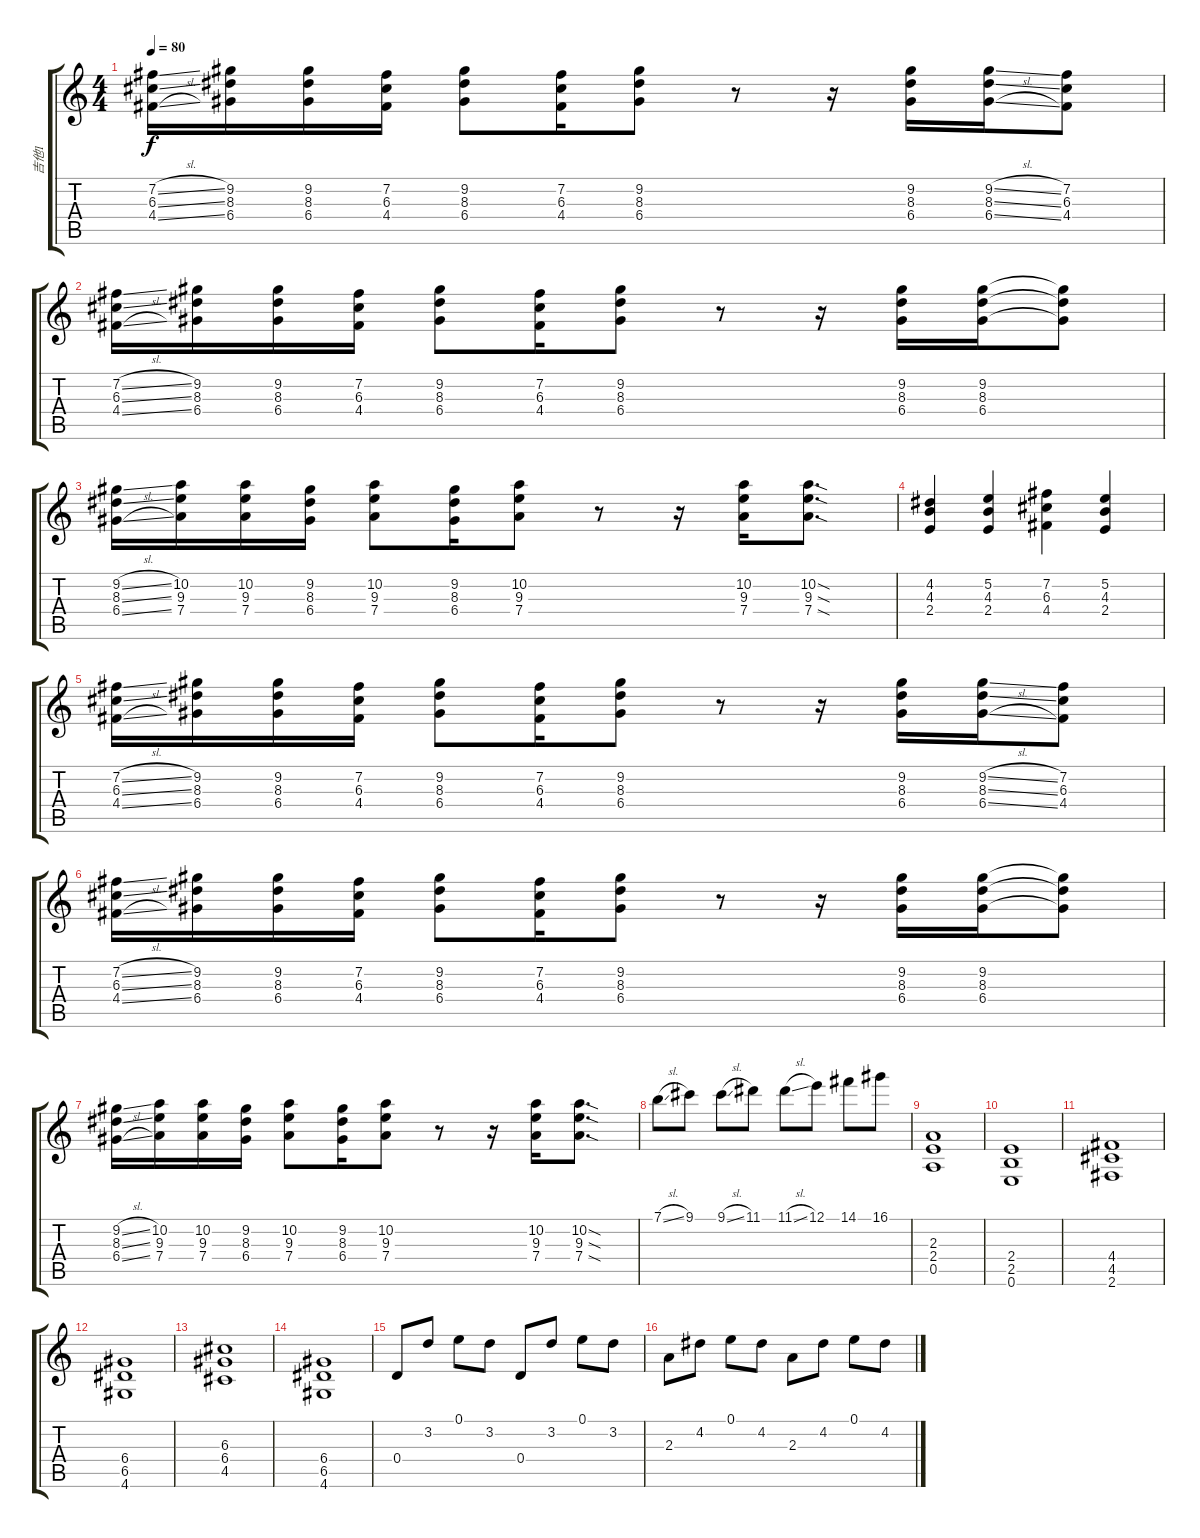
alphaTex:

\track ("吉他1" "吉他1") {instrument distortionguitar}
\staff {score tabs}
\tuning (E4 B3 G3 D3 A2 E2) {hide}
\ts (4 4)
\tempo 80
\clef g2
\ks c
(7.2{sl} 6.3{sl} 4.4{sl}).16{dy f} (9.2 8.3 6.4).16 (9.2 8.3 6.4).16 (7.2 6.3 4.4).16 (9.2 8.3 6.4).8 (7.2 6.3 4.4).16 (9.2 8.3 6.4).8 r.8 r.16 (9.2 8.3 6.4).16 (9.2{sl} 8.3{sl} 6.4{sl}).16 (7.2 6.3 4.4).8 |
(7.2{sl} 6.3{sl} 4.4{sl}).16 (9.2 8.3 6.4).16 (9.2 8.3 6.4).16 (7.2 6.3 4.4).16 (9.2 8.3 6.4).8 (7.2 6.3 4.4).16 (9.2 8.3 6.4).8 r.8 r.16 (9.2 8.3 6.4).16 (9.2 8.3 6.4).16 (9.2{t} 8.3{t} 6.4{t}).8 |
(9.2{sl} 8.3{sl} 6.4{sl}).16 (10.2 9.3 7.4).16 (10.2 9.3 7.4).16 (9.2 8.3 6.4).16 (10.2 9.3 7.4).8 (9.2 8.3 6.4).16 (10.2 9.3 7.4).8 r.8 r.16 (10.2 9.3 7.4).16 (10.2{sod} 9.3{sod} 7.4{sod}).8{d} |
(4.2 4.3 2.4).4 (5.2 4.3 2.4).4 (7.2 6.3 4.4).4 (5.2 4.3 2.4).4 |
(7.2{sl} 6.3{sl} 4.4{sl}).16 (9.2 8.3 6.4).16 (9.2 8.3 6.4).16 (7.2 6.3 4.4).16 (9.2 8.3 6.4).8 (7.2 6.3 4.4).16 (9.2 8.3 6.4).8 r.8 r.16 (9.2 8.3 6.4).16 (9.2{sl} 8.3{sl} 6.4{sl}).16 (7.2 6.3 4.4).8 |
(7.2{sl} 6.3{sl} 4.4{sl}).16 (9.2 8.3 6.4).16 (9.2 8.3 6.4).16 (7.2 6.3 4.4).16 (9.2 8.3 6.4).8 (7.2 6.3 4.4).16 (9.2 8.3 6.4).8 r.8 r.16 (9.2 8.3 6.4).16 (9.2 8.3 6.4).16 (9.2{t} 8.3{t} 6.4{t}).8 |
(9.2{sl} 8.3{sl} 6.4{sl}).16 (10.2 9.3 7.4).16 (10.2 9.3 7.4).16 (9.2 8.3 6.4).16 (10.2 9.3 7.4).8 (9.2 8.3 6.4).16 (10.2 9.3 7.4).8 r.8 r.16 (10.2 9.3 7.4).16 (10.2{sod} 9.3{sod} 7.4{sod}).8{d} |
7.1{sl}.8 9.1.8 9.1{sl}.8 11.1.8 11.1{sl}.8 12.1.8 14.1.8 16.1.8 |
(2.3 2.4 0.5).1 |
(2.4 2.5 0.6).1 |
(4.4 4.5 2.6).1 |
(6.4 6.5 4.6).1 |
(6.3 6.4 4.5).1 |
(6.4 6.5 4.6).1 |
0.4.8 3.2.8 0.1.8 3.2.8 0.4.8 3.2.8 0.1.8 3.2.8 |
2.3.8 4.2.8 0.1.8 4.2.8 2.3.8 4.2.8 0.1.8 4.2.8
